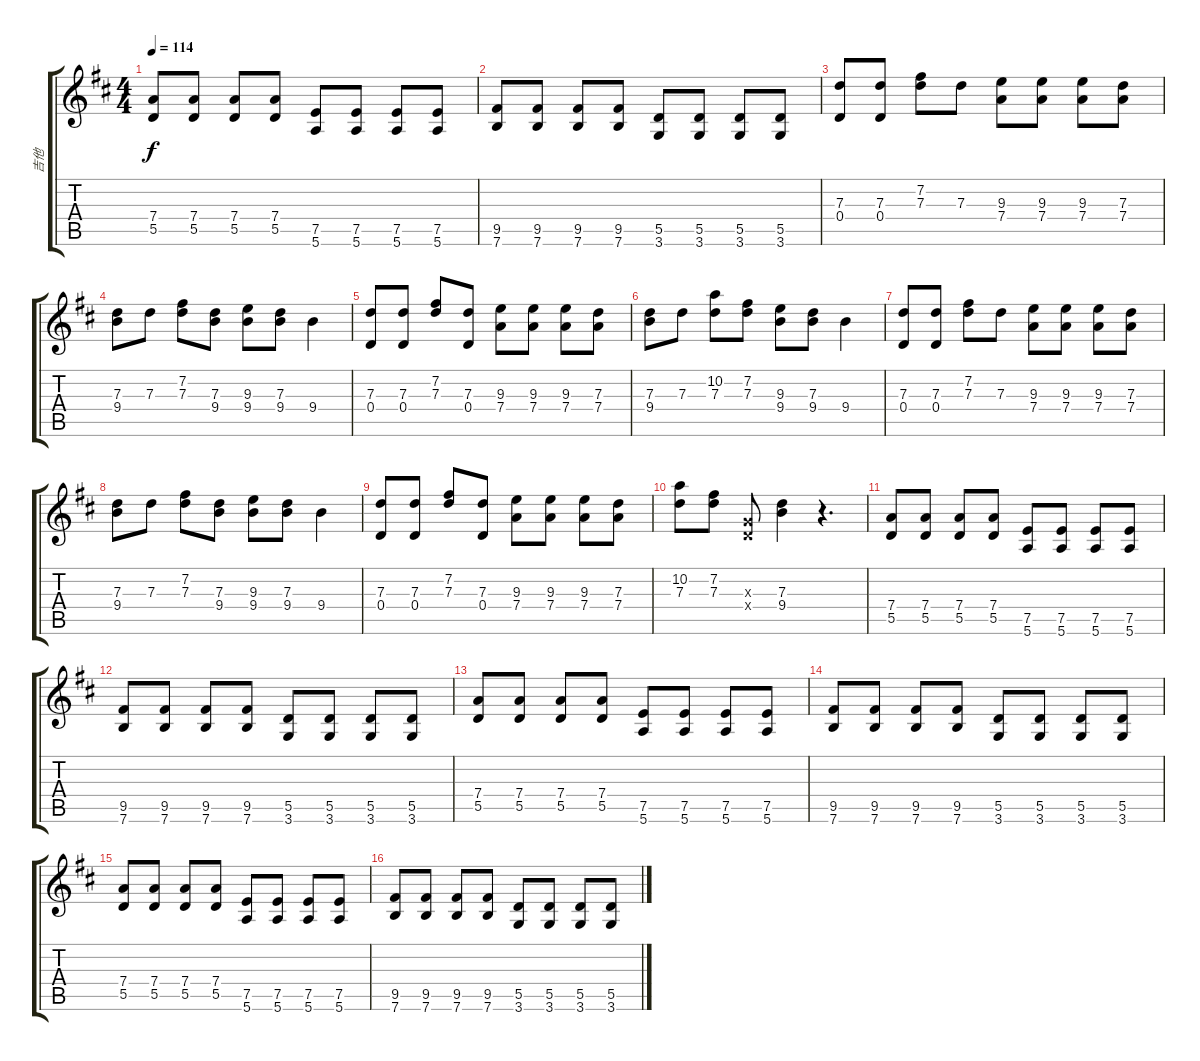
\track ("吉他" "吉他") {instrument electricguitarmuted}
\staff {score tabs}
\tuning (E4 B3 G3 D3 A2 E2) {hide}
\ts (4 4)
\tempo 114
\clef g2
\ks d
(7.4 5.5).8{dy f} (7.4 5.5).8 (7.4 5.5).8 (7.4 5.5).8 (7.5 5.6).8 (7.5 5.6).8 (7.5 5.6).8 (7.5 5.6).8 |
(9.5 7.6).8 (9.5 7.6).8 (9.5 7.6).8 (9.5 7.6).8 (5.5 3.6).8 (5.5 3.6).8 (5.5 3.6).8 (5.5 3.6).8 |
(7.3 0.4).8 (7.3 0.4).8 (7.2 7.3).8 7.3.8 (9.3 7.4).8 (9.3 7.4).8 (9.3 7.4).8 (7.3 7.4).8 |
(7.3 9.4).8 7.3.8 (7.2 7.3).8 (7.3 9.4).8 (9.3 9.4).8 (7.3 9.4).8 9.4.4 |
(7.3 0.4).8 (7.3 0.4).8 (7.2 7.3).8 (7.3 0.4).8 (9.3 7.4).8 (9.3 7.4).8 (9.3 7.4).8 (7.3 7.4).8 |
(7.3 9.4).8 7.3.8 (10.2 7.3).8 (7.2 7.3).8 (9.3 9.4).8 (7.3 9.4).8 9.4.4 |
(7.3 0.4).8 (7.3 0.4).8 (7.2 7.3).8 7.3.8 (9.3 7.4).8 (9.3 7.4).8 (9.3 7.4).8 (7.3 7.4).8 |
(7.3 9.4).8 7.3.8 (7.2 7.3).8 (7.3 9.4).8 (9.3 9.4).8 (7.3 9.4).8 9.4.4 |
(7.3 0.4).8 (7.3 0.4).8 (7.2 7.3).8 (7.3 0.4).8 (9.3 7.4).8 (9.3 7.4).8 (9.3 7.4).8 (7.3 7.4).8 |
(10.2 7.3).8 (7.2 7.3).8 (0.3{x} 0.4{x}).8 (7.3 9.4).4 r.4{d} |
(7.4 5.5).8 (7.4 5.5).8 (7.4 5.5).8 (7.4 5.5).8 (7.5 5.6).8 (7.5 5.6).8 (7.5 5.6).8 (7.5 5.6).8 |
(9.5 7.6).8 (9.5 7.6).8 (9.5 7.6).8 (9.5 7.6).8 (5.5 3.6).8 (5.5 3.6).8 (5.5 3.6).8 (5.5 3.6).8 |
(7.4 5.5).8 (7.4 5.5).8 (7.4 5.5).8 (7.4 5.5).8 (7.5 5.6).8 (7.5 5.6).8 (7.5 5.6).8 (7.5 5.6).8 |
(9.5 7.6).8 (9.5 7.6).8 (9.5 7.6).8 (9.5 7.6).8 (5.5 3.6).8 (5.5 3.6).8 (5.5 3.6).8 (5.5 3.6).8 |
(7.4 5.5).8 (7.4 5.5).8 (7.4 5.5).8 (7.4 5.5).8 (7.5 5.6).8 (7.5 5.6).8 (7.5 5.6).8 (7.5 5.6).8 |
(9.5 7.6).8 (9.5 7.6).8 (9.5 7.6).8 (9.5 7.6).8 (5.5 3.6).8 (5.5 3.6).8 (5.5 3.6).8 (5.5 3.6).8
